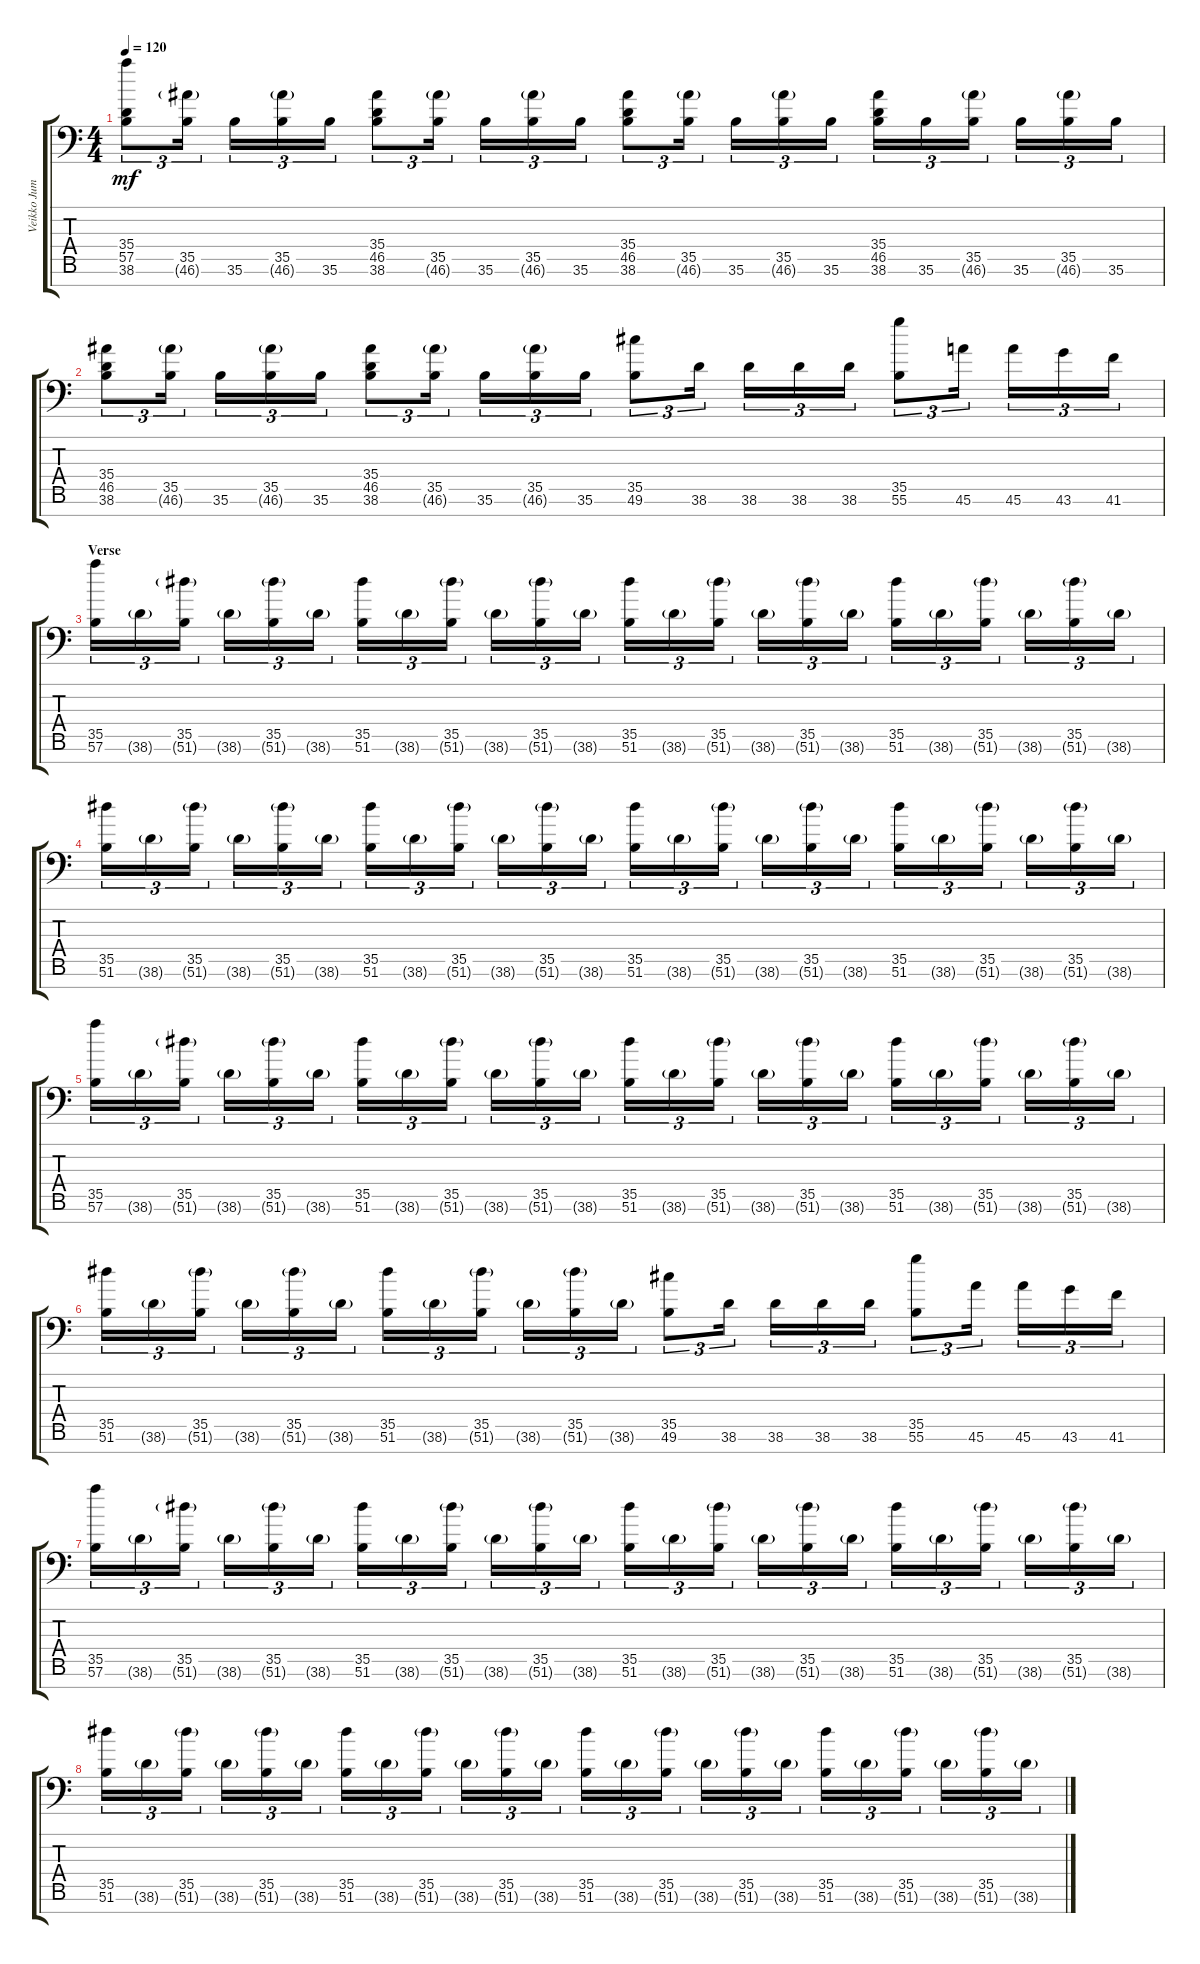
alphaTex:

\track ("Veikko Jumisko (drums)" "Veikko Jum") {instrument acousticgrandpiano}
\staff {score tabs}
\tuning (C-1 C-1 C-1 C-1 C-1 C-1 C-1) {hide}
\ts (4 4)
\tempo 120
\clef f4
\ks c
(35.4 57.5 38.6).8{tu (3 2) dy mf} (35.5 46.6{g}).16{tu (3 2)} 35.6.16{tu (3 2)} (35.5 46.6{g}).16{tu (3 2)} 35.6.16{tu (3 2)} (35.4 46.5 38.6).8{tu (3 2)} (35.5 46.6{g}).16{tu (3 2)} 35.6.16{tu (3 2)} (35.5 46.6{g}).16{tu (3 2)} 35.6.16{tu (3 2)} (35.4 46.5 38.6).8{tu (3 2)} (35.5 46.6{g}).16{tu (3 2)} 35.6.16{tu (3 2)} (35.5 46.6{g}).16{tu (3 2)} 35.6.16{tu (3 2)} (35.4 46.5 38.6).16{tu (3 2)} 35.6.16{tu (3 2)} (35.5 46.6{g}).16{tu (3 2)} 35.6.16{tu (3 2)} (35.5 46.6{g}).16{tu (3 2)} 35.6.16{tu (3 2)} |
(35.4 46.5 38.6).8{tu (3 2)} (35.5 46.6{g}).16{tu (3 2)} 35.6.16{tu (3 2)} (35.5 46.6{g}).16{tu (3 2)} 35.6.16{tu (3 2)} (35.4 46.5 38.6).8{tu (3 2)} (35.5 46.6{g}).16{tu (3 2)} 35.6.16{tu (3 2)} (35.5 46.6{g}).16{tu (3 2)} 35.6.16{tu (3 2)} (35.5 49.6).8{tu (3 2)} 38.6.16{tu (3 2)} 38.6.16{tu (3 2)} 38.6.16{tu (3 2)} 38.6.16{tu (3 2)} (35.5 55.6).8{tu (3 2)} 45.6.16{tu (3 2)} 45.6.16{tu (3 2)} 43.6.16{tu (3 2)} 41.6.16{tu (3 2)} |
\section ("" "Verse")
(35.5 57.6).16{tu (3 2)} 38.6{g}.16{tu (3 2)} (35.5 51.6{g}).16{tu (3 2)} 38.6{g}.16{tu (3 2)} (35.5 51.6{g}).16{tu (3 2)} 38.6{g}.16{tu (3 2)} (35.5 51.6).16{tu (3 2)} 38.6{g}.16{tu (3 2)} (35.5 51.6{g}).16{tu (3 2)} 38.6{g}.16{tu (3 2)} (35.5 51.6{g}).16{tu (3 2)} 38.6{g}.16{tu (3 2)} (35.5 51.6).16{tu (3 2)} 38.6{g}.16{tu (3 2)} (35.5 51.6{g}).16{tu (3 2)} 38.6{g}.16{tu (3 2)} (35.5 51.6{g}).16{tu (3 2)} 38.6{g}.16{tu (3 2)} (35.5 51.6).16{tu (3 2)} 38.6{g}.16{tu (3 2)} (35.5 51.6{g}).16{tu (3 2)} 38.6{g}.16{tu (3 2)} (35.5 51.6{g}).16{tu (3 2)} 38.6{g}.16{tu (3 2)} |
(35.5 51.6).16{tu (3 2)} 38.6{g}.16{tu (3 2)} (35.5 51.6{g}).16{tu (3 2)} 38.6{g}.16{tu (3 2)} (35.5 51.6{g}).16{tu (3 2)} 38.6{g}.16{tu (3 2)} (35.5 51.6).16{tu (3 2)} 38.6{g}.16{tu (3 2)} (35.5 51.6{g}).16{tu (3 2)} 38.6{g}.16{tu (3 2)} (35.5 51.6{g}).16{tu (3 2)} 38.6{g}.16{tu (3 2)} (35.5 51.6).16{tu (3 2)} 38.6{g}.16{tu (3 2)} (35.5 51.6{g}).16{tu (3 2)} 38.6{g}.16{tu (3 2)} (35.5 51.6{g}).16{tu (3 2)} 38.6{g}.16{tu (3 2)} (35.5 51.6).16{tu (3 2)} 38.6{g}.16{tu (3 2)} (35.5 51.6{g}).16{tu (3 2)} 38.6{g}.16{tu (3 2)} (35.5 51.6{g}).16{tu (3 2)} 38.6{g}.16{tu (3 2)} |
(35.5 57.6).16{tu (3 2)} 38.6{g}.16{tu (3 2)} (35.5 51.6{g}).16{tu (3 2)} 38.6{g}.16{tu (3 2)} (35.5 51.6{g}).16{tu (3 2)} 38.6{g}.16{tu (3 2)} (35.5 51.6).16{tu (3 2)} 38.6{g}.16{tu (3 2)} (35.5 51.6{g}).16{tu (3 2)} 38.6{g}.16{tu (3 2)} (35.5 51.6{g}).16{tu (3 2)} 38.6{g}.16{tu (3 2)} (35.5 51.6).16{tu (3 2)} 38.6{g}.16{tu (3 2)} (35.5 51.6{g}).16{tu (3 2)} 38.6{g}.16{tu (3 2)} (35.5 51.6{g}).16{tu (3 2)} 38.6{g}.16{tu (3 2)} (35.5 51.6).16{tu (3 2)} 38.6{g}.16{tu (3 2)} (35.5 51.6{g}).16{tu (3 2)} 38.6{g}.16{tu (3 2)} (35.5 51.6{g}).16{tu (3 2)} 38.6{g}.16{tu (3 2)} |
(35.5 51.6).16{tu (3 2)} 38.6{g}.16{tu (3 2)} (35.5 51.6{g}).16{tu (3 2)} 38.6{g}.16{tu (3 2)} (35.5 51.6{g}).16{tu (3 2)} 38.6{g}.16{tu (3 2)} (35.5 51.6).16{tu (3 2)} 38.6{g}.16{tu (3 2)} (35.5 51.6{g}).16{tu (3 2)} 38.6{g}.16{tu (3 2)} (35.5 51.6{g}).16{tu (3 2)} 38.6{g}.16{tu (3 2)} (35.5 49.6).8{tu (3 2)} 38.6.16{tu (3 2)} 38.6.16{tu (3 2)} 38.6.16{tu (3 2)} 38.6.16{tu (3 2)} (35.5 55.6).8{tu (3 2)} 45.6.16{tu (3 2)} 45.6.16{tu (3 2)} 43.6.16{tu (3 2)} 41.6.16{tu (3 2)} |
(35.5 57.6).16{tu (3 2)} 38.6{g}.16{tu (3 2)} (35.5 51.6{g}).16{tu (3 2)} 38.6{g}.16{tu (3 2)} (35.5 51.6{g}).16{tu (3 2)} 38.6{g}.16{tu (3 2)} (35.5 51.6).16{tu (3 2)} 38.6{g}.16{tu (3 2)} (35.5 51.6{g}).16{tu (3 2)} 38.6{g}.16{tu (3 2)} (35.5 51.6{g}).16{tu (3 2)} 38.6{g}.16{tu (3 2)} (35.5 51.6).16{tu (3 2)} 38.6{g}.16{tu (3 2)} (35.5 51.6{g}).16{tu (3 2)} 38.6{g}.16{tu (3 2)} (35.5 51.6{g}).16{tu (3 2)} 38.6{g}.16{tu (3 2)} (35.5 51.6).16{tu (3 2)} 38.6{g}.16{tu (3 2)} (35.5 51.6{g}).16{tu (3 2)} 38.6{g}.16{tu (3 2)} (35.5 51.6{g}).16{tu (3 2)} 38.6{g}.16{tu (3 2)} |
(35.5 51.6).16{tu (3 2)} 38.6{g}.16{tu (3 2)} (35.5 51.6{g}).16{tu (3 2)} 38.6{g}.16{tu (3 2)} (35.5 51.6{g}).16{tu (3 2)} 38.6{g}.16{tu (3 2)} (35.5 51.6).16{tu (3 2)} 38.6{g}.16{tu (3 2)} (35.5 51.6{g}).16{tu (3 2)} 38.6{g}.16{tu (3 2)} (35.5 51.6{g}).16{tu (3 2)} 38.6{g}.16{tu (3 2)} (35.5 51.6).16{tu (3 2)} 38.6{g}.16{tu (3 2)} (35.5 51.6{g}).16{tu (3 2)} 38.6{g}.16{tu (3 2)} (35.5 51.6{g}).16{tu (3 2)} 38.6{g}.16{tu (3 2)} (35.5 51.6).16{tu (3 2)} 38.6{g}.16{tu (3 2)} (35.5 51.6{g}).16{tu (3 2)} 38.6{g}.16{tu (3 2)} (35.5 51.6{g}).16{tu (3 2)} 38.6{g}.16{tu (3 2)}
